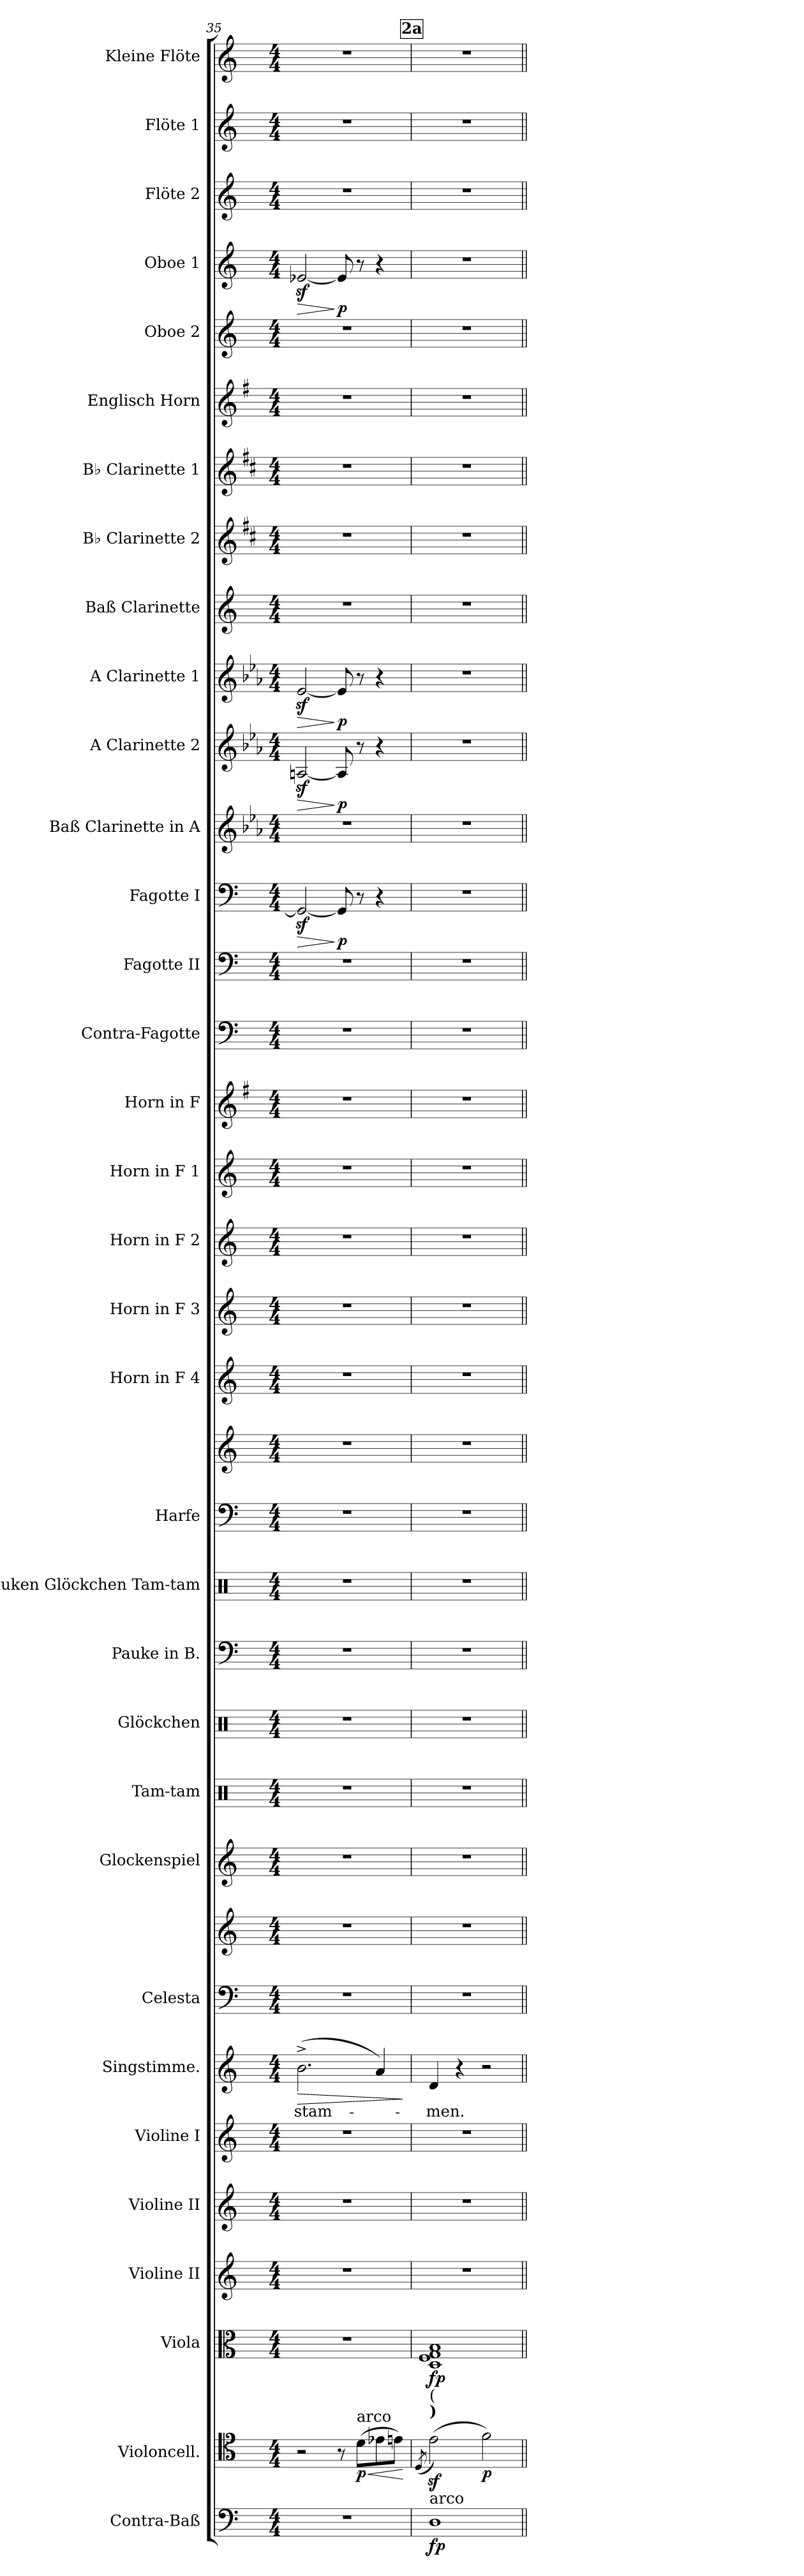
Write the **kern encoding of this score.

**kern	**dynam	**kern	**dynam	**kern	**dynam	**kern	**kern	**kern	**kern	**text	**dynam	**kern	**kern	**kern	**kern	**kern	**kern	**kern	**kern	**kern	**kern	**kern	**kern	**kern	**kern	**kern	**kern	**kern	**dynam	**kern	**kern	**dynam	**kern	**dynam	**kern	**kern	**kern	**kern	**kern	**kern	**dynam	**kern	**kern	**kern
*part34	*part34	*part33	*part33	*part32	*part32	*part31	*part30	*part29	*part28	*part28	*part28	*part27	*part27	*part26	*part25	*part24	*part23	*part22	*part21	*part21	*part20	*part19	*part18	*part17	*part16	*part15	*part14	*part13	*part13	*part12	*part11	*part11	*part10	*part10	*part9	*part8	*part7	*part6	*part5	*part4	*part4	*part3	*part2	*part1
*staff36	*staff36	*staff35	*staff35	*staff34	*staff34	*staff33	*staff32	*staff31	*staff30	*staff30	*staff30	*staff29	*staff28	*staff27	*staff26	*staff25	*staff24	*staff23	*staff22	*staff21	*staff20	*staff19	*staff18	*staff17	*staff16	*staff15	*staff14	*staff13	*staff13	*staff12	*staff11	*staff11	*staff10	*staff10	*staff9	*staff8	*staff7	*staff6	*staff5	*staff4	*staff4	*staff3	*staff2	*staff1
*I"Contra-Baß	*	*I"Violoncell.	*	*I"Viola	*	*I"Violine II	*I"Violine II	*I"Violine I	*I"Singstimme.	*	*	*I"Celesta	*	*I"Glockenspiel	*I"Tam-tam	*I"Glöckchen	*I"Pauke in B.	*I"Pauken  Glöckchen Tam-tam	*I"Harfe	*	*I"Horn in F 4	*I"Horn in F 3	*I"Horn in F 2	*I"Horn in F 1	*I"Horn in F	*I"Contra-Fagotte	*I"Fagotte II	*I"Fagotte I	*	*I"Baß Clarinette in A	*I"A Clarinette 2	*	*I"A Clarinette 1	*	*I"Baß Clarinette	*I"B♭ Clarinette 2	*I"B♭ Clarinette 1	*I"Englisch Horn	*I"Oboe 2	*I"Oboe 1	*	*I"Flöte 2	*I"Flöte 1	*I"Kleine Flöte
*I'C.-B.	*	*I'Vc.	*	*I'Vla.	*	*I'Vln. II	*I'Vln. II	*I'Vln. I	*I'Sgst.	*	*	*I'Cel.	*	*I'Glk.	*I'Tam-tam	*I'Gl.	*I'Pauke	*I'Tam-tam	*I'Hfe.	*	*I'Hn. 4	*I'Hn. 3	*I'Hn. 2	*I'Hn. 1	*	*I'C.-Fg.	*I'Fg. II	*I'Fg. I	*	*	*I'A Cl. 2	*	*I'A Cl. 1	*	*I'B. Cl.	*I'B♭ Cl. 2	*I'B♭ Cl. 1	*I'E. H.	*I'Ob. 2	*I'Ob. 1	*	*I'Fl. 2	*I'Fl. 1	*I'Kl. Fl.
*clefF4	*	*clefC4	*	*clefC3	*	*clefG2	*clefG2	*clefG2	*clefG2	*	*	*clefF4	*clefG2	*clefG2	*clefX	*clefX	*clefF4	*clefX	*clefF4	*clefG2	*clefG2	*clefG2	*clefG2	*clefG2	*clefG2	*clefF4	*clefF4	*clefF4	*	*clefG2	*clefG2	*	*clefG2	*	*clefG2	*clefG2	*clefG2	*clefG2	*clefG2	*clefG2	*	*clefG2	*clefG2	*clefG2
*ITrd7c12	*	*	*	*	*	*	*	*	*	*	*	*ITrd-7c-12	*ITrd-7c-12	*ITrd-14c-24	*	*	*	*	*	*	*ITrd4c7	*ITrd4c7	*ITrd4c7	*ITrd4c7	*ITrd4c7	*ITrd7c12	*	*	*	*ITrd2c3	*ITrd2c3	*	*ITrd2c3	*	*ITrd8c14	*ITrd1c2	*ITrd1c2	*ITrd4c7	*	*	*	*	*	*ITrd-7c-12
*k[]	*	*k[]	*	*k[]	*	*k[]	*k[]	*k[]	*k[]	*	*	*k[]	*k[]	*k[]	*k[]	*k[]	*k[]	*k[]	*k[]	*k[]	*k[b-]	*k[b-]	*k[b-]	*k[b-]	*k[]	*k[]	*k[]	*k[]	*	*k[]	*k[]	*	*k[]	*	*k[]	*k[]	*k[]	*k[]	*k[]	*k[]	*	*k[]	*k[]	*k[]
*M4/4	*	*M4/4	*	*M4/4	*	*M4/4	*M4/4	*M4/4	*M4/4	*	*	*M4/4	*M4/4	*M4/4	*M4/4	*M4/4	*M4/4	*M4/4	*M4/4	*M4/4	*M4/4	*M4/4	*M4/4	*M4/4	*M4/4	*M4/4	*M4/4	*M4/4	*	*M4/4	*M4/4	*	*M4/4	*	*M4/4	*M4/4	*M4/4	*M4/4	*M4/4	*M4/4	*	*M4/4	*M4/4	*M4/4
=35	=35	=35	=35	=35	=35	=35	=35	=35	=35	=35	=35	=35	=35	=35	=35	=35	=35	=35	=35	=35	=35	=35	=35	=35	=35	=35	=35	=35	=35	=35	=35	=35	=35	=35	=35	=35	=35	=35	=35	=35	=35	=35	=35	=35
!	!	!	!	!	!	!	!	!	!	!	!LO:HP:b	!	!	!	!	!	!	!	!	!	!	!	!	!	!	!	!	!	!LO:HP:b	!	!	!LO:HP:b	!	!LO:HP:b	!	!	!	!	!	!	!LO:HP:b	!	!	!
1r	.	2r	.	1r	.	1r	1r	1r	(2.b^\	stam-	>	1r	1r	1r	1r	1r	1r	1r	1r	1r	1r	1r	1r	1r	1r	1r	1r	2GGz</_	>	1r	[2F#Xz</	>	[2cz</	>	1r	1r	1r	1r	1r	[2e-Xz</	>	1r	1r	1r
!	!	!	!	!	!	!	!	!	!	!	!	!	!	!	!	!	!	!	!	!	!	!	!	!	!	!	!	!	!LO:DY:n=1:b	!	!	!LO:DY:n=1:b	!	!LO:DY:n=1:b	!	!	!	!	!	!	!LO:DY:n=1:b	!	!	!
.	.	8r	.	.	.	.	.	.	.	.	.	.	.	.	.	.	.	.	.	.	.	.	.	.	.	.	.	8GG/]	] p	.	8F#/]	] p	8c/]	] p	.	.	.	.	.	8e-/]	] p	.	.	.
!	!	!LO:TX:a:t=arco	!	!	!	!	!	!	!	!	!	!	!	!	!	!	!	!	!	!	!	!	!	!	!	!	!	!	!	!	!	!	!	!	!	!	!	!	!	!	!	!	!	!
!	!	!	!LO:HP:b	!	!	!	!	!	!	!	!	!	!	!	!	!	!	!	!	!	!	!	!	!	!	!	!	!	!	!	!	!	!	!	!	!	!	!	!	!	!	!	!	!
!	!	!	!LO:DY:n=1:b	!	!	!	!	!	!	!	!	!	!	!	!	!	!	!	!	!	!	!	!	!	!	!	!	!	!	!	!	!	!	!	!	!	!	!	!	!	!	!	!	!
.	.	(8d\L	< p	.	.	.	.	.	.	.	.	.	.	.	.	.	.	.	.	.	.	.	.	.	.	.	.	8r	.	.	8r	.	8r	.	.	.	.	.	.	8r	.	.	.	.
.	.	8e-X\	.	.	.	.	.	.	4a/)	.	.	.	.	.	.	.	.	.	.	.	.	.	.	.	.	.	.	4r	.	.	4r	.	4r	.	.	.	.	.	.	4r	.	.	.	.
.	.	8en\J)	.	.	.	.	.	.	.	.	.	.	.	.	.	.	.	.	.	.	.	.	.	.	.	.	.	.	.	.	.	.	.	.	.	.	.	.	.	.	.	.	.	.
.	.	.	[	.	.	.	.	.	.	.	]	.	.	.	.	.	.	.	.	.	.	.	.	.	.	.	.	.	.	.	.	.	.	.	.	.	.	.	.	.	.	.	.	.
!!LO:REH:place=s1:a:B:fs=14:t=2a
=36	=36	=36	=36	=36	=36	=36	=36	=36	=36	=36	=36	=36	=36	=36	=36	=36	=36	=36	=36	=36	=36	=36	=36	=36	=36	=36	=36	=36	=36	=36	=36	=36	=36	=36	=36	=36	=36	=36	=36	=36	=36	=36	=36	=36
.	.	(>8qD/	.	.	.	.	.	.	.	.	.	.	.	.	.	.	.	.	.	.	.	.	.	.	.	.	.	.	.	.	.	.	.	.	.	.	.	.	.	.	.	.	.	.
*	*	*	*	*^	*	*	*	*	*	*	*	*	*	*	*	*	*	*	*	*	*	*	*	*	*	*	*	*	*	*	*	*	*	*	*	*	*	*	*	*	*	*	*	*
!	!	!	!	!LO:TX:b:t=(	!	!	!	!	!	!	!	!	!	!	!	!	!	!	!	!	!	!	!	!	!	!	!	!	!	!	!	!	!	!	!	!	!	!	!	!	!	!	!	!	!
!	!	!	!	!LO:TX:b:B:t=)	!	!	!	!	!	!	!	!	!	!	!	!	!	!	!	!	!	!	!	!	!	!	!	!	!	!	!	!	!	!	!	!	!	!	!	!	!	!	!	!	!
!LO:TX:a:t=arco	!	!	!	!	!	!	!	!	!	!	!	!	!	!	!	!	!	!	!	!	!	!	!	!	!	!	!	!	!	!	!	!	!	!	!	!	!	!	!	!	!	!	!	!	!
!	!LO:DY:b	!	!	!	!	!LO:DY:b	!	!	!	!	!	!	!	!	!	!	!	!	!	!	!	!	!	!	!	!	!	!	!	!	!	!	!	!	!	!	!	!	!	!	!	!	!	!	!
1DD	fp	(2ez<\)	.	1D 1B	1F 1G	fp	1r	1r	1r	4d/	-men.	.	1r	1r	1r	1r	1r	1r	1r	1r	1r	1r	1r	1r	1r	1r	1r	1r	1r	.	1r	1r	.	1r	.	1r	1r	1r	1r	1r	1r	.	1r	1r	1r
.	.	.	.	.	.	.	.	.	.	4r	.	.	.	.	.	.	.	.	.	.	.	.	.	.	.	.	.	.	.	.	.	.	.	.	.	.	.	.	.	.	.	.	.	.	.
!	!	!	!LO:DY:b	!	!	!	!	!	!	!	!	!	!	!	!	!	!	!	!	!	!	!	!	!	!	!	!	!	!	!	!	!	!	!	!	!	!	!	!	!	!	!	!	!	!
.	.	2f\)	p	.	.	.	.	.	.	2r	.	.	.	.	.	.	.	.	.	.	.	.	.	.	.	.	.	.	.	.	.	.	.	.	.	.	.	.	.	.	.	.	.	.	.
*	*	*	*	*v	*v	*	*	*	*	*	*	*	*	*	*	*	*	*	*	*	*	*	*	*	*	*	*	*	*	*	*	*	*	*	*	*	*	*	*	*	*	*	*	*	*
=||	=||	=||	=||	=||	=||	=||	=||	=||	=||	=||	=||	=||	=||	=||	=||	=||	=||	=||	=||	=||	=||	=||	=||	=||	=||	=||	=||	=||	=||	=||	=||	=||	=||	=||	=||	=||	=||	=||	=||	=||	=||	=||	=||	=||
*-	*-	*-	*-	*-	*-	*-	*-	*-	*-	*-	*-	*-	*-	*-	*-	*-	*-	*-	*-	*-	*-	*-	*-	*-	*-	*-	*-	*-	*-	*-	*-	*-	*-	*-	*-	*-	*-	*-	*-	*-	*-	*-	*-	*-
